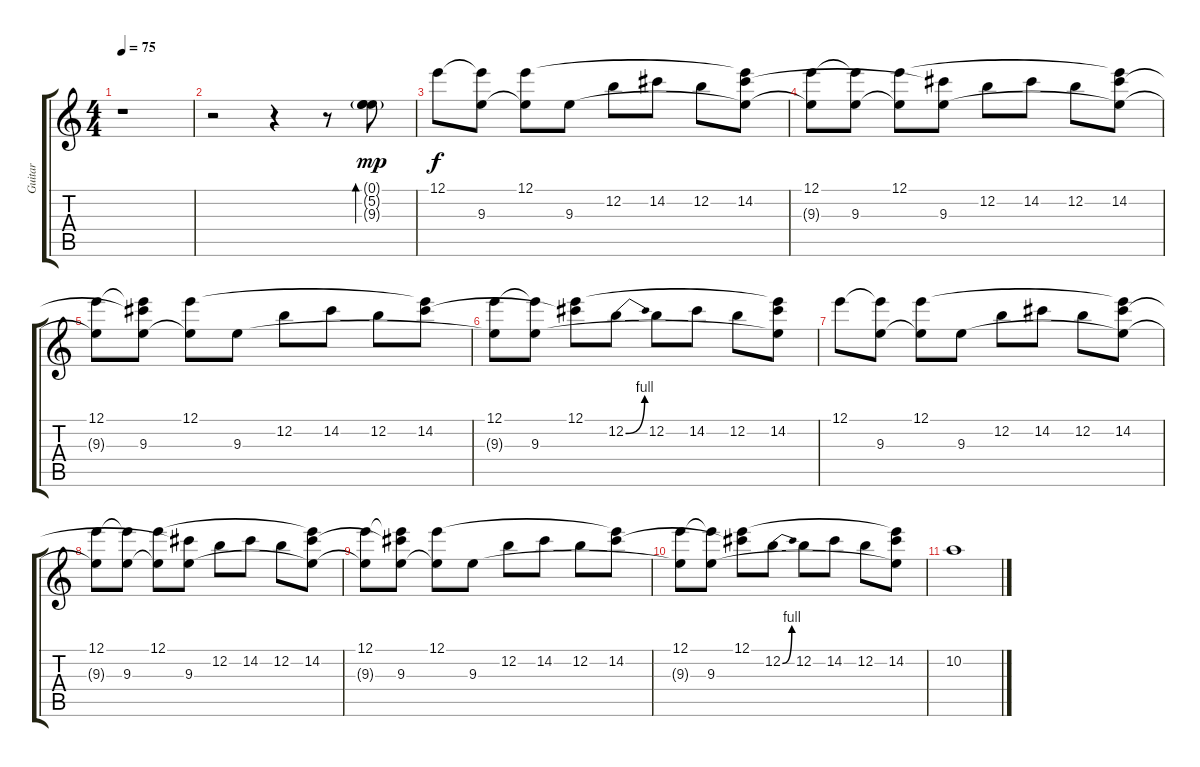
\track ("Guitar" "Guitar") {instrument electricguitarclean}
\staff {score tabs}
\tuning (E4 B3 G3 D3 A2 E2) {hide}
\ts (4 4)
\tempo 75
\clef g2
\ks c
r.1{dy mp instrument electricguitarclean} |
r.2 r.4 r.8 (0.1{g} 5.2{g} 9.3{g}).8{bd 480} |
12.1.8{dy f} (12.1{t} 9.3).8 (12.1 9.3{t}).8 9.3.8 12.2.8 14.2.8 12.2.8 (12.1{t} 14.2 9.3{t}).8 |
(12.1 9.3{t}).8 (12.1{t} 9.3).8 (12.1 9.3{t}).8 (14.2{t} 9.3).8 12.2.8 14.2.8 12.2.8 (12.1{t} 14.2 9.3{t}).8 |
(12.1 9.3{t}).8 (12.1{t} 14.2{t} 9.3).8 (12.1 9.3{t}).8 9.3.8 12.2.8 14.2.8 12.2.8 (12.1{t} 14.2).8 |
(12.1 9.3{t}).8 (12.1{t} 9.3).8 (12.1 14.2{t}).8 12.2{be (bend 0 0 60 4)}.8 12.2.8 14.2.8 12.2.8 (12.1{t} 14.2 9.3{t}).8 |
12.1.8 (12.1{t} 9.3).8 (12.1 9.3{t}).8 9.3.8 12.2.8 14.2.8 12.2.8 (12.1{t} 14.2 9.3{t}).8 |
(12.1 9.3{t}).8 (12.1{t} 9.3).8 (12.1 9.3{t}).8 (14.2{t} 9.3).8 12.2.8 14.2.8 12.2.8 (12.1{t} 14.2 9.3{t}).8 |
(12.1 9.3{t}).8 (12.1{t} 14.2{t} 9.3).8 (12.1 9.3{t}).8 9.3.8 12.2.8 14.2.8 12.2.8 (12.1{t} 14.2).8 |
(12.1 9.3{t}).8 (12.1{t} 9.3).8 (12.1 14.2{t}).8 12.2{be (bend 0 0 60 4)}.8 12.2.8 14.2.8 12.2.8 (12.1{t} 14.2 9.3{t}).8 |
10.2.1
